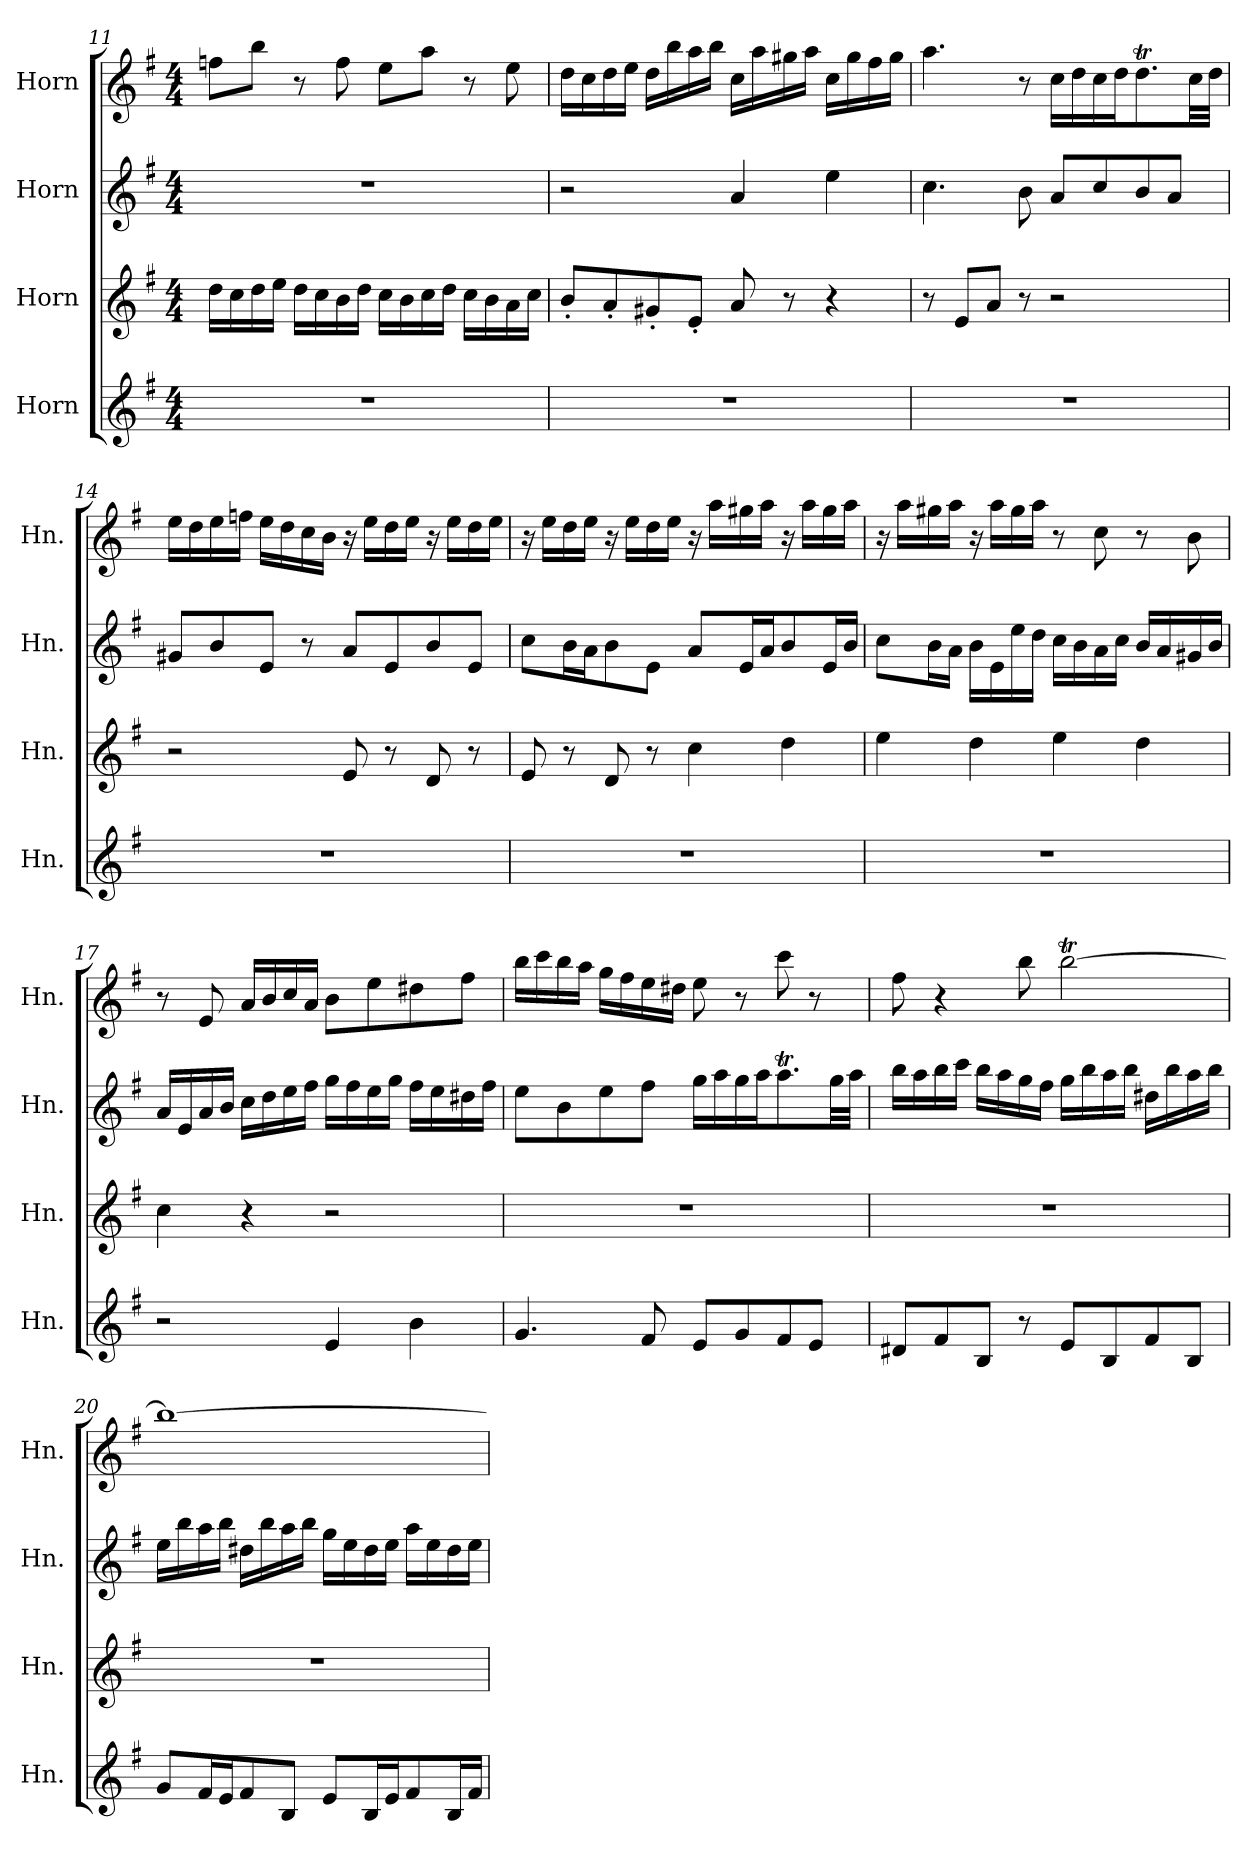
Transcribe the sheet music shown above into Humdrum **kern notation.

**kern	**kern	**kern	**kern
*part4	*part3	*part2	*part1
*staff4	*staff3	*staff2	*staff1
*I"Horn	*I"Horn	*I"Horn	*I"Horn
*I'Hn.	*I'Hn.	*I'Hn.	*I'Hn.
!!LO:LB:g=z
*clefG2	*clefG2	*clefG2	*clefG2
*ITrd4c7	*ITrd4c7	*ITrd4c7	*ITrd4c7
*k[]	*k[]	*k[]	*k[]
*C:	*C:	*C:	*C:
*M4/4	*M4/4	*M4/4	*M4/4
=11	=11	=11	=11
1r	16g\LL	1r	8b-X\L
.	16f\	.	.
.	16g\	.	8ee\J
.	16a\JJ	.	.
.	16g\LL	.	8r
.	16f\	.	.
.	16e\	.	8b-\
.	16g\JJ	.	.
.	16f\LL	.	8a\L
.	16e\	.	.
.	16f\	.	8dd\J
.	16g\JJ	.	.
.	16f\LL	.	8r
.	16e\	.	.
.	16d\	.	8a\
.	16f\JJ	.	.
=12	=12	=12	=12
1r	8e'/L	2r	16g\LL
.	.	.	16f\
.	8d'/	.	16g\
.	.	.	16a\JJ
.	8c#X'/	.	16g\LL
.	.	.	16ee\
.	8A'/J	.	16dd\
.	.	.	16ee\JJ
.	8d/	4d/	16f\LL
.	.	.	16dd\
.	8r	.	16cc#X\
.	.	.	16dd\JJ
.	4r	4a\	16f\LL
.	.	.	16cc#\
.	.	.	16b\
.	.	.	16cc#\JJ
!!LO:PB:g=z
=13	=13	=13	=13
1r	8r	4.f\	4.dd\
.	8A/L	.	.
.	8d/J	.	.
.	8r	8e\	8r
.	2r	8d/L	16f\LL
.	.	.	16g\
.	.	8f/	16f\
.	.	.	16g\J
.	.	8e/	8.gT\
.	.	8d/J	.
.	.	.	32f\LL
.	.	.	32g\JJJ
=14	=14	=14	=14
1r	2r	8c#X/L	16a\LL
.	.	.	16g\
.	.	8e/	16a\
.	.	.	16b-X\JJ
.	.	8A/J	16a\LL
.	.	.	16g\
.	.	8r	16f\
.	.	.	16e\JJ
.	8A/	8d/L	16r
.	.	.	16a\LL
.	8r	8A/	16g\
.	.	.	16a\JJ
.	8G/	8e/	16r
.	.	.	16a\LL
.	8r	8A/J	16g\
.	.	.	16a\JJ
!!LO:LB:g=z
=15	=15	=15	=15
1r	8A/	8f\L	16r
.	.	.	16a\LL
.	8r	16e\L	16g\
.	.	16d\J	16a\JJ
.	8G/	8e\	16r
.	.	.	16a\LL
.	8r	8A\J	16g\
.	.	.	16a\JJ
.	4f\	8d/L	16r
.	.	.	16dd\LL
.	.	16A/L	16cc#X\
.	.	16d/J	16dd\JJ
.	4g\	8e/	16r
.	.	.	16dd\LL
.	.	16A/L	16cc#\
.	.	16e/JJ	16dd\JJ
=16	=16	=16	=16
1r	4a\	8f\L	16r
.	.	.	16dd\LL
.	.	16e\L	16cc#X\
.	.	16d\JJ	16dd\JJ
.	4g\	16e\LL	16r
.	.	16A\	16dd\LL
.	.	16a\	16cc#\
.	.	16g\JJ	16dd\JJ
.	4a\	16f\LL	8r
.	.	16e\	.
.	.	16d\	8f\
.	.	16f\JJ	.
.	4g\	16e/LL	8r
.	.	16d/	.
.	.	16c#X/	8e\
.	.	16e/JJ	.
!!LO:LB:g=z
=17	=17	=17	=17
2r	4f\	16d/LL	8r
.	.	16A/	.
.	.	16d/	8A/
.	.	16e/JJ	.
.	4r	16f\LL	16d/LL
.	.	16g\	16e/
.	.	16a\	16f/
.	.	16b\JJ	16d/JJ
4A/	2r	16cc\LL	8e\L
.	.	16b\	.
.	.	16a\	8a\
.	.	16cc\JJ	.
4e\	.	16b\LL	8g#X\
.	.	16a\	.
.	.	16g#X\	8b\J
.	.	16b\JJ	.
=18	=18	=18	=18
4.c/	1r	8a\L	16ee\LL
.	.	.	16ff\
.	.	8e\	16ee\
.	.	.	16dd\JJ
.	.	8a\	16cc\LL
.	.	.	16b\
8B/	.	8b\J	16a\
.	.	.	16g#X\JJ
8A/L	.	16cc\LL	8a\
.	.	16dd\	.
8c/	.	16cc\	8r
.	.	16dd\J	.
8B/	.	8.ddT\	8ff\
8A/J	.	.	8r
.	.	32cc\LL	.
.	.	32dd\JJJ	.
!!LO:PB:g=z
=19	=19	=19	=19
8G#X/L	1r	16ee\LL	8b\
.	.	16dd\	.
8B/	.	16ee\	4r
.	.	16ff\JJ	.
8E/J	.	16ee\LL	.
.	.	16dd\	.
8r	.	16cc\	8ee\
.	.	16b\JJ	.
8A/L	.	16cc\LL	[2eet\
.	.	16ee\	.
8E/	.	16dd\	.
.	.	16ee\JJ	.
8B/	.	16g#X\LL	.
.	.	16ee\	.
8E/J	.	16dd\	.
.	.	16ee\JJ	.
=20	=20	=20	=20
8c/L	1r	16a\LL	1ee_
.	.	16ee\	.
16B/L	.	16dd\	.
16A/J	.	16ee\JJ	.
8B/	.	16g#X\LL	.
.	.	16ee\	.
8E/J	.	16dd\	.
.	.	16ee\JJ	.
8A/L	.	16cc\LL	.
.	.	16a\	.
16E/L	.	16g#\	.
16A/J	.	16a\JJ	.
8B/	.	16dd\LL	.
.	.	16a\	.
16E/L	.	16g#\	.
16B/JJ	.	16a\JJ	.
=	=	=	=
*-	*-	*-	*-
